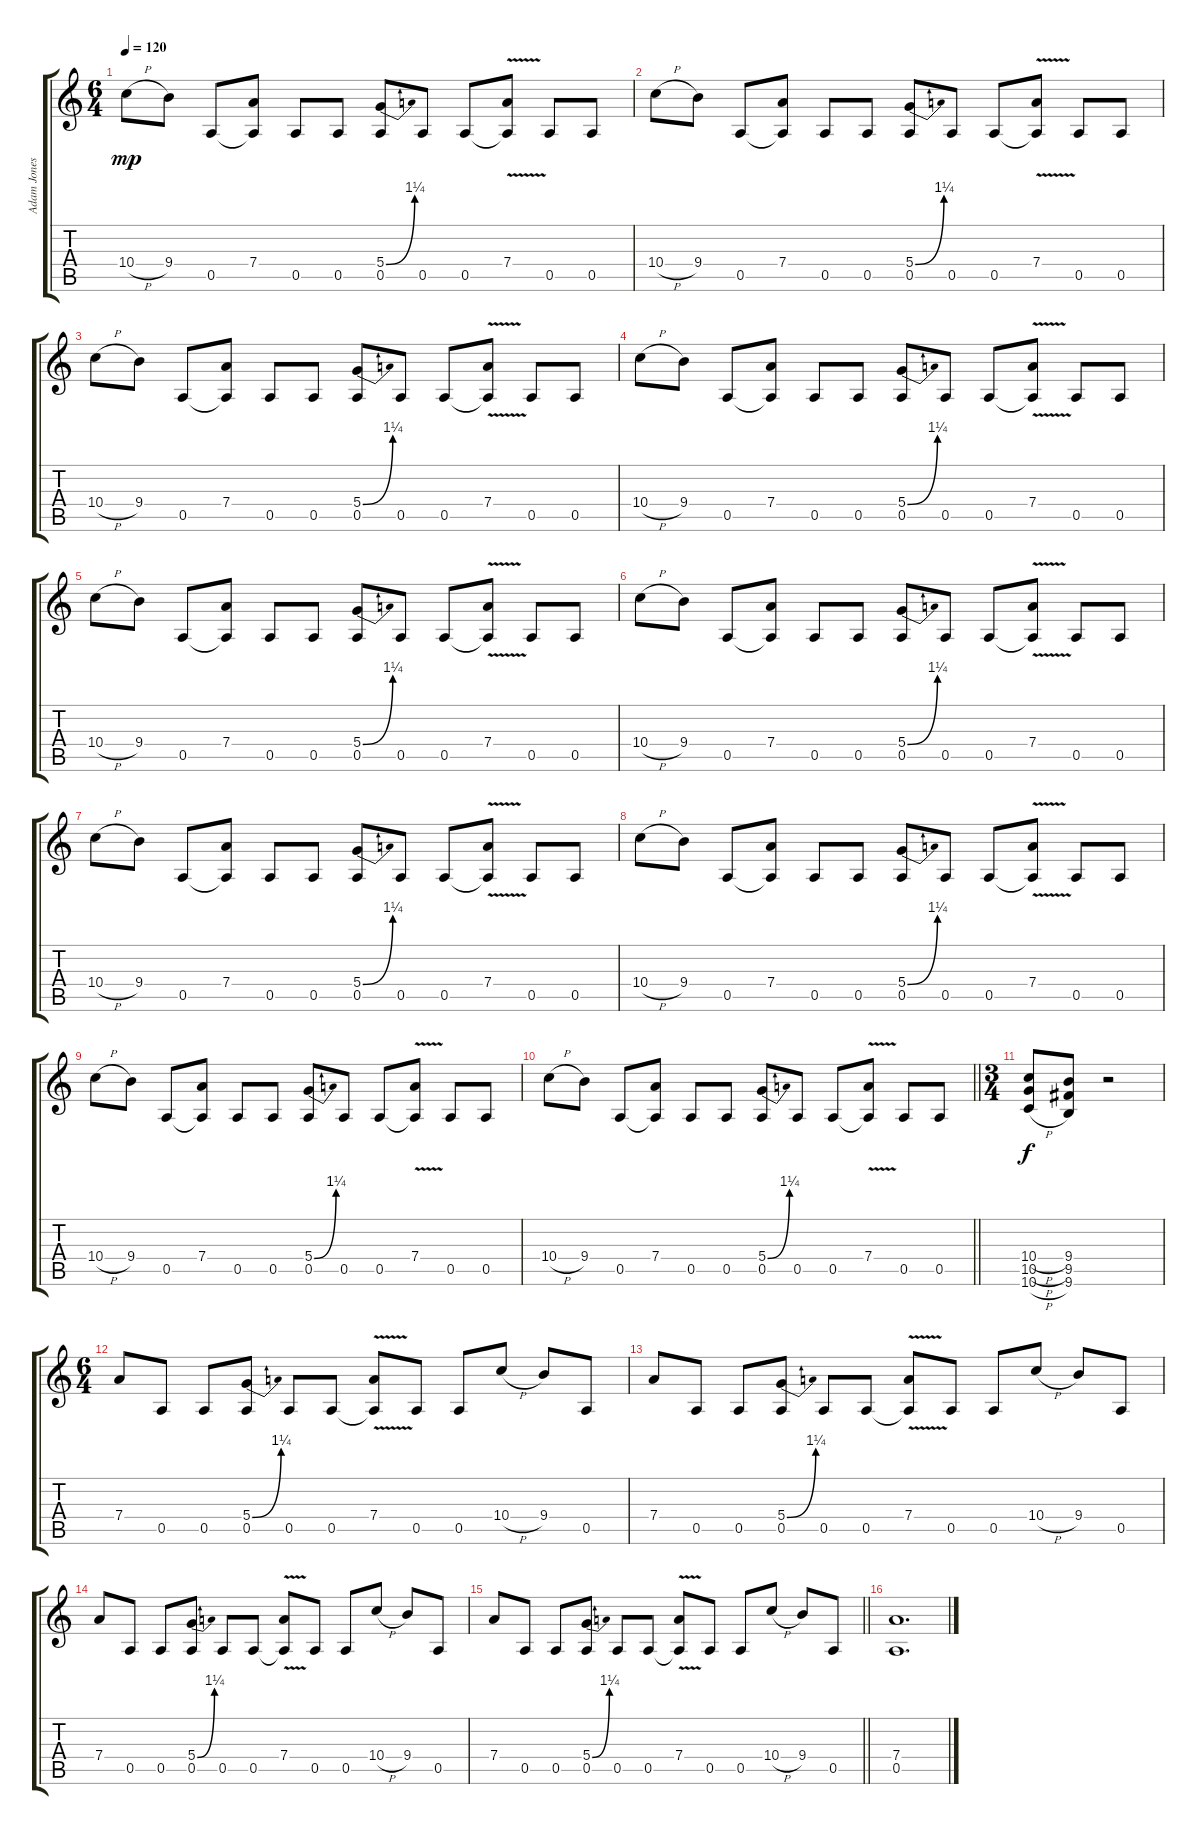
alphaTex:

\track ("Adam Jones" "Adam Jones") {instrument overdrivenguitar}
\staff {score tabs}
\tuning (E4 B3 G3 D3 A2 D2) {hide}
\ts (6 4)
\tempo 120
\clef g2
\ks c
10.4{h}.8{dy mp instrument overdrivenguitar} 9.4.8 0.5.8 (7.4 0.5{t}).8 0.5.8 0.5.8 (5.4{be (bend 0 0 60 5)} 0.5).8 0.5.8 0.5.8 (7.4{v} 0.5{t}).8 0.5.8 0.5.8 |
10.4{h}.8 9.4.8 0.5.8 (7.4 0.5{t}).8 0.5.8 0.5.8 (5.4{be (bend 0 0 60 5)} 0.5).8 0.5.8 0.5.8 (7.4{v} 0.5{t}).8 0.5.8 0.5.8 |
10.4{h}.8 9.4.8 0.5.8 (7.4 0.5{t}).8 0.5.8 0.5.8 (5.4{be (bend 0 0 60 5)} 0.5).8 0.5.8 0.5.8 (7.4{v} 0.5{t}).8 0.5.8 0.5.8 |
10.4{h}.8 9.4.8 0.5.8 (7.4 0.5{t}).8 0.5.8 0.5.8 (5.4{be (bend 0 0 60 5)} 0.5).8 0.5.8 0.5.8 (7.4{v} 0.5{t}).8 0.5.8 0.5.8 |
10.4{h}.8 9.4.8 0.5.8 (7.4 0.5{t}).8 0.5.8 0.5.8 (5.4{be (bend 0 0 60 5)} 0.5).8 0.5.8 0.5.8 (7.4{v} 0.5{t}).8 0.5.8 0.5.8 |
10.4{h}.8 9.4.8 0.5.8 (7.4 0.5{t}).8 0.5.8 0.5.8 (5.4{be (bend 0 0 60 5)} 0.5).8 0.5.8 0.5.8 (7.4{v} 0.5{t}).8 0.5.8 0.5.8 |
10.4{h}.8 9.4.8 0.5.8 (7.4 0.5{t}).8 0.5.8 0.5.8 (5.4{be (bend 0 0 60 5)} 0.5).8 0.5.8 0.5.8 (7.4{v} 0.5{t}).8 0.5.8 0.5.8 |
10.4{h}.8 9.4.8 0.5.8 (7.4 0.5{t}).8 0.5.8 0.5.8 (5.4{be (bend 0 0 60 5)} 0.5).8 0.5.8 0.5.8 (7.4{v} 0.5{t}).8 0.5.8 0.5.8 |
10.4{h}.8 9.4.8 0.5.8 (7.4 0.5{t}).8 0.5.8 0.5.8 (5.4{be (bend 0 0 60 5)} 0.5).8 0.5.8 0.5.8 (7.4{v} 0.5{t}).8 0.5.8 0.5.8 |
\barLineRight lightlight
10.4{h}.8 9.4.8 0.5.8 (7.4 0.5{t}).8 0.5.8 0.5.8 (5.4{be (bend 0 0 60 5)} 0.5).8 0.5.8 0.5.8 (7.4{v} 0.5{t}).8 0.5.8 0.5.8 |
\ts (3 4)
\section ("" "")
(10.4{h} 10.5{h} 10.6{h}).8{dy f} (9.4 9.5 9.6).8 r.2 |
\ts (6 4)
7.4.8 0.5.8 0.5.8 (5.4{be (bend 0 0 60 5)} 0.5).8 0.5.8 0.5.8 (7.4{v} 0.5{t}).8 0.5.8 0.5.8 10.4{h}.8 9.4.8 0.5.8 |
7.4.8 0.5.8 0.5.8 (5.4{be (bend 0 0 60 5)} 0.5).8 0.5.8 0.5.8 (7.4{v} 0.5{t}).8 0.5.8 0.5.8 10.4{h}.8 9.4.8 0.5.8 |
7.4.8 0.5.8 0.5.8 (5.4{be (bend 0 0 60 5)} 0.5).8 0.5.8 0.5.8 (7.4{v} 0.5{t}).8 0.5.8 0.5.8 10.4{h}.8 9.4.8 0.5.8 |
\barLineRight lightlight
7.4.8 0.5.8 0.5.8 (5.4{be (bend 0 0 60 5)} 0.5).8 0.5.8 0.5.8 (7.4{v} 0.5{t}).8 0.5.8 0.5.8 10.4{h}.8 9.4.8 0.5.8 |
\section ("" "")
(7.4 0.5).1{d}
